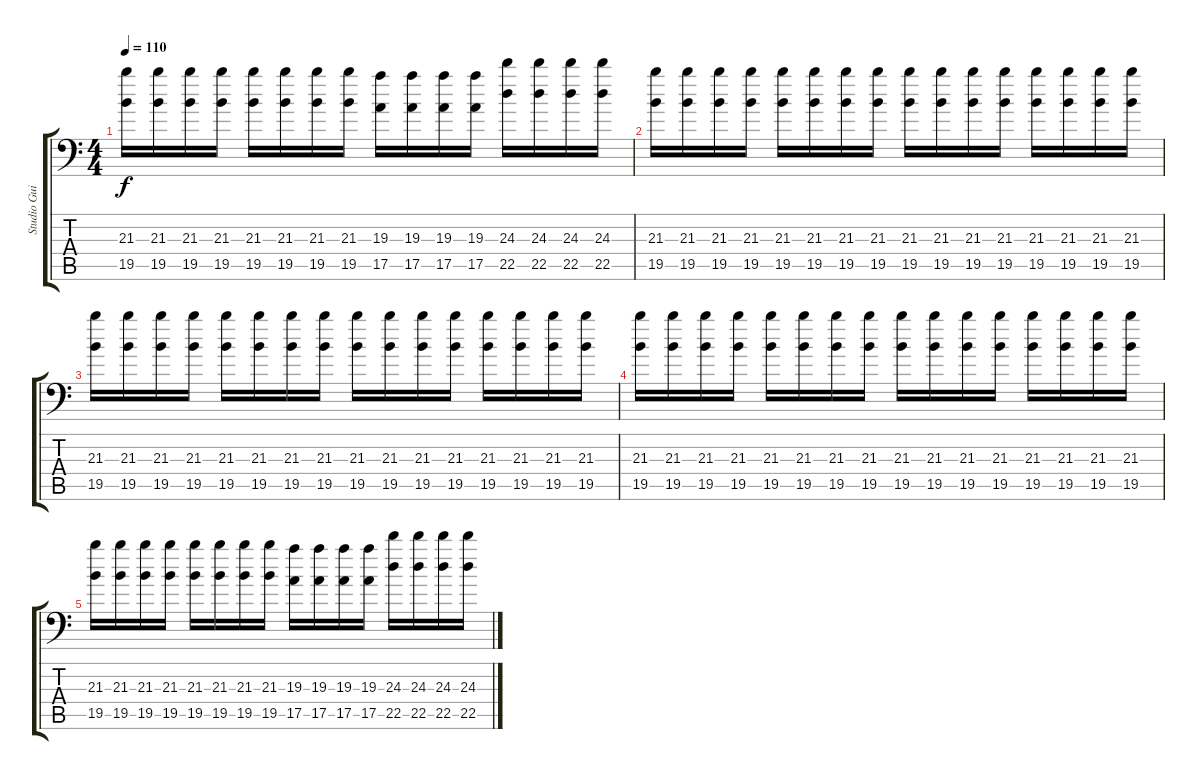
\track ("Studio Guitar" "Studio Gui") {instrument distortionguitar}
\staff {score tabs}
\tuning (B3 Gb3 D3 A2 E2 A1) {hide}
\ts (4 4)
\tempo 110
\clef f4
\ks c
(21.3 19.5).16{dy f} (21.3 19.5).16 (21.3 19.5).16 (21.3 19.5).16 (21.3 19.5).16 (21.3 19.5).16 (21.3 19.5).16 (21.3 19.5).16 (19.3 17.5).16 (19.3 17.5).16 (19.3 17.5).16 (19.3 17.5).16 (24.3 22.5).16 (24.3 22.5).16 (24.3 22.5).16 (24.3 22.5).16 |
(21.3 19.5).16 (21.3 19.5).16 (21.3 19.5).16 (21.3 19.5).16 (21.3 19.5).16 (21.3 19.5).16 (21.3 19.5).16 (21.3 19.5).16 (21.3 19.5).16 (21.3 19.5).16 (21.3 19.5).16 (21.3 19.5).16 (21.3 19.5).16 (21.3 19.5).16 (21.3 19.5).16 (21.3 19.5).16 |
(21.3 19.5).16 (21.3 19.5).16 (21.3 19.5).16 (21.3 19.5).16 (21.3 19.5).16 (21.3 19.5).16 (21.3 19.5).16 (21.3 19.5).16 (21.3 19.5).16 (21.3 19.5).16 (21.3 19.5).16 (21.3 19.5).16 (21.3 19.5).16 (21.3 19.5).16 (21.3 19.5).16 (21.3 19.5).16 |
(21.3 19.5).16 (21.3 19.5).16 (21.3 19.5).16 (21.3 19.5).16 (21.3 19.5).16 (21.3 19.5).16 (21.3 19.5).16 (21.3 19.5).16 (21.3 19.5).16 (21.3 19.5).16 (21.3 19.5).16 (21.3 19.5).16 (21.3 19.5).16 (21.3 19.5).16 (21.3 19.5).16 (21.3 19.5).16 |
(21.3 19.5).16 (21.3 19.5).16 (21.3 19.5).16 (21.3 19.5).16 (21.3 19.5).16 (21.3 19.5).16 (21.3 19.5).16 (21.3 19.5).16 (19.3 17.5).16 (19.3 17.5).16 (19.3 17.5).16 (19.3 17.5).16 (24.3 22.5).16 (24.3 22.5).16 (24.3 22.5).16 (24.3 22.5).16
